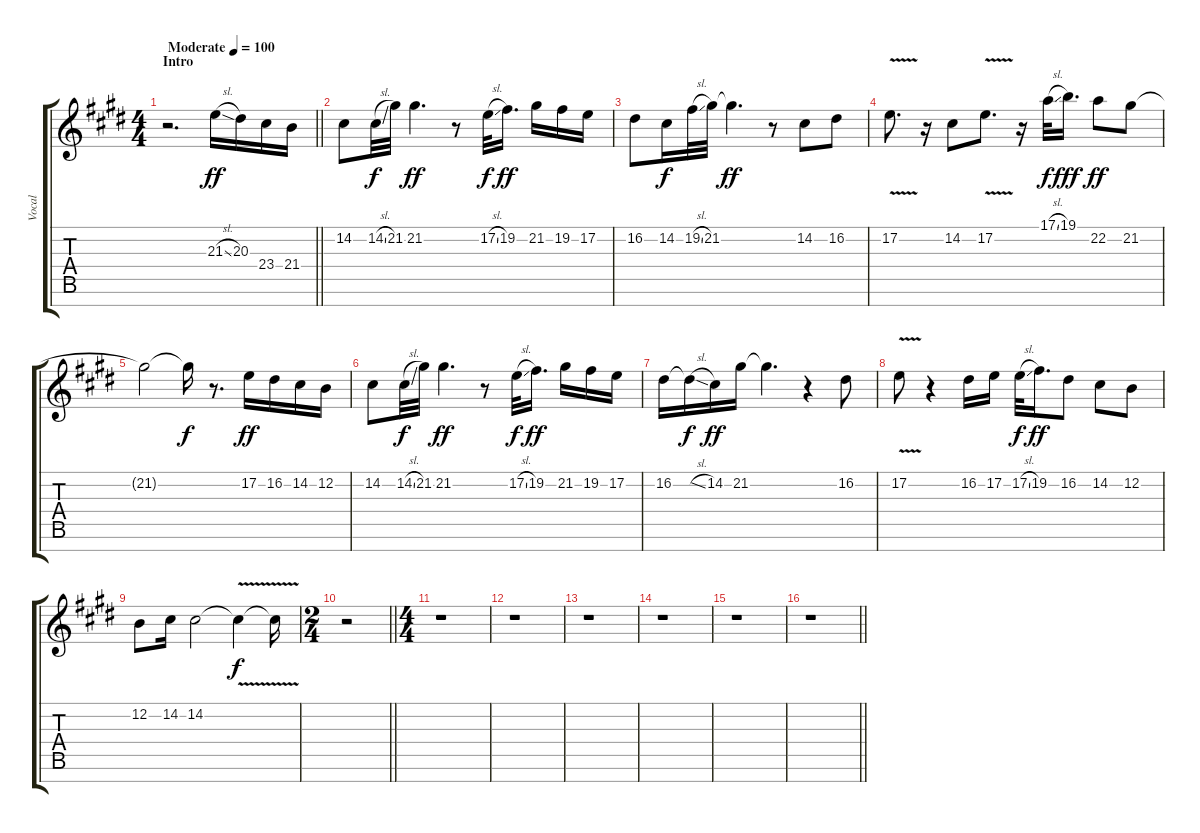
\track ("Vocal" "Vocal") {instrument recorder}
\staff {score tabs}
\tuning (E4 B3 G3 D3 A2 E2 B1) {hide}
\ts (4 4)
\section ("" "Intro")
\tempo (100 "Moderate")
\clef g2
\barLineRight lightlight
\ks e
r.2{d dy ff instrument recorder} 21.3{sl}.16 20.3.16 23.4.16 21.4.16 |
14.2.8 14.2{sl}.32{dy f} 21.2.32 21.2.4{d dy ff} r.8 17.2{sl}.32{dy f} 19.2.16{d dy ff} 21.2.16 19.2.16 17.2.16 |
16.2.8 14.2.16{dy f} 19.2{sl}.32 21.2.32 21.2{t}.4{d dy ff} r.8 14.2.8 16.2.8 |
17.2{v}.8{d} r.16 14.2.8 17.2{v}.8{d} r.16 17.1{sl}.32{dy f} 19.1.16{d dy fff} 22.2.8{dy ff} 21.2.8 |
21.2{t}.2 21.2{t}.16{dy f} r.8{d} 17.2.16{dy ff} 16.2.16 14.2.16 12.2.16 |
14.2.8 14.2{sl}.32{dy f} 21.2.32 21.2.4{d dy ff} r.8 17.2{sl}.32{dy f} 19.2.16{d dy ff} 21.2.16 19.2.16 17.2.16 |
16.2.16 16.2{sl t}.16{dy f} 14.2.16{dy ff} 21.2.16 21.2{t}.4{d} r.4 16.2.8 |
17.2{v}.8 r.4 16.2.16 17.2.16 17.2{sl}.32{dy f} 19.2.16{d dy ff} 16.2.8 14.2.8 12.2.8 |
12.2.8 14.2.16 14.2.2 14.2{v t}.4{dy f} 14.2{t}.16 |
\ts (2 4)
\barLineRight lightlight
r.2 |
\ts (4 4)
r.1 |
r.1 |
r.1 |
r.1 |
r.1 |
\barLineRight lightlight
r.1
